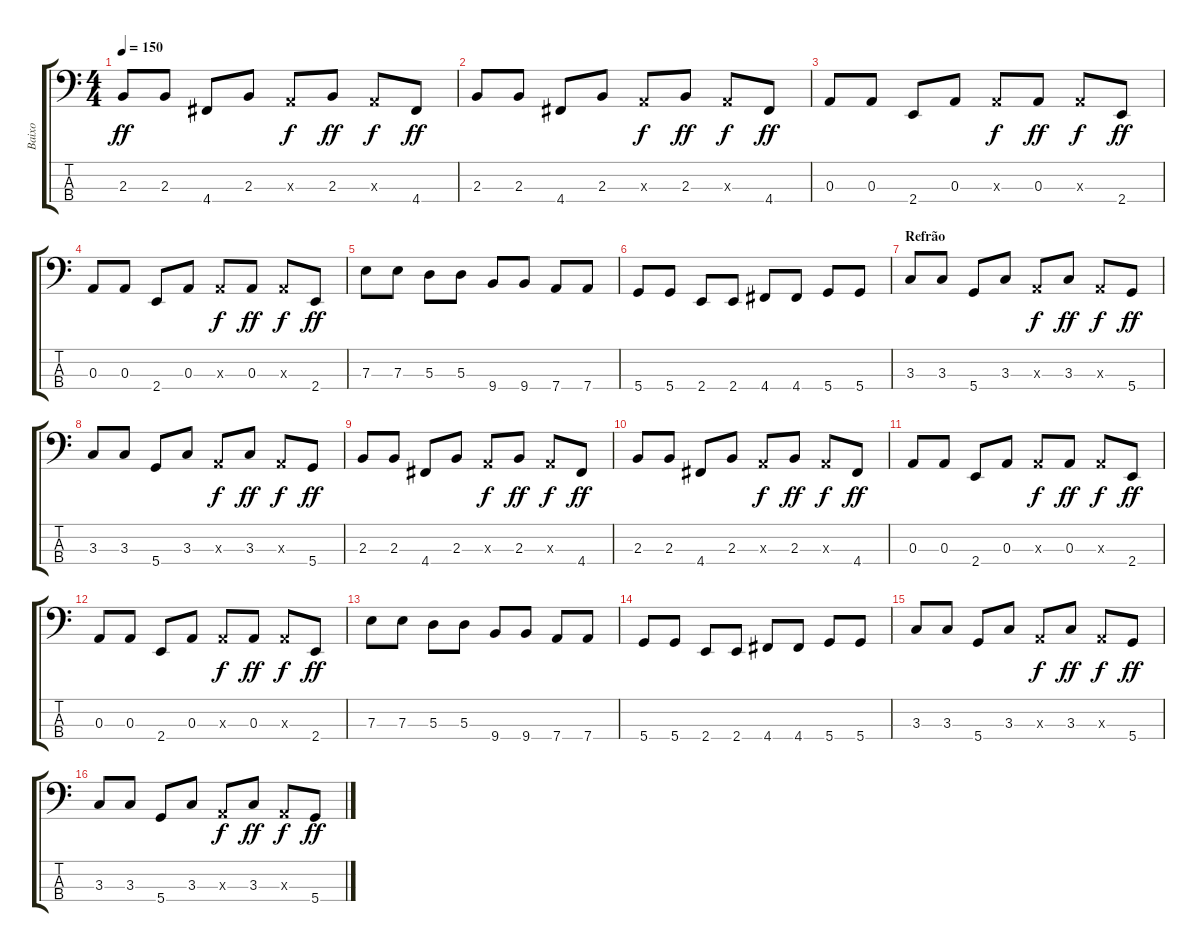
\track ("Baixo" "Baixo") {instrument electricbassfinger}
\staff {score tabs}
\tuning (G2 D2 A1 D1) {hide}
\ts (4 4)
\tempo 150
\clef f4
\ks c
2.3.8{dy ff} 2.3.8 4.4.8 2.3.8 0.3{x}.8{dy f} 2.3.8{dy ff} 0.3{x}.8{dy f} 4.4.8{dy ff} |
2.3.8 2.3.8 4.4.8 2.3.8 0.3{x}.8{dy f} 2.3.8{dy ff} 0.3{x}.8{dy f} 4.4.8{dy ff} |
0.3.8 0.3.8 2.4.8 0.3.8 0.3{x}.8{dy f} 0.3.8{dy ff} 0.3{x}.8{dy f} 2.4.8{dy ff} |
0.3.8 0.3.8 2.4.8 0.3.8 0.3{x}.8{dy f} 0.3.8{dy ff} 0.3{x}.8{dy f} 2.4.8{dy ff} |
7.3.8 7.3.8 5.3.8 5.3.8 9.4.8 9.4.8 7.4.8 7.4.8 |
5.4.8 5.4.8 2.4.8 2.4.8 4.4.8 4.4.8 5.4.8 5.4.8 |
\section ("" "Refrão")
3.3.8 3.3.8 5.4.8 3.3.8 0.3{x}.8{dy f} 3.3.8{dy ff} 0.3{x}.8{dy f} 5.4.8{dy ff} |
3.3.8 3.3.8 5.4.8 3.3.8 0.3{x}.8{dy f} 3.3.8{dy ff} 0.3{x}.8{dy f} 5.4.8{dy ff} |
2.3.8 2.3.8 4.4.8 2.3.8 0.3{x}.8{dy f} 2.3.8{dy ff} 0.3{x}.8{dy f} 4.4.8{dy ff} |
2.3.8 2.3.8 4.4.8 2.3.8 0.3{x}.8{dy f} 2.3.8{dy ff} 0.3{x}.8{dy f} 4.4.8{dy ff} |
0.3.8 0.3.8 2.4.8 0.3.8 0.3{x}.8{dy f} 0.3.8{dy ff} 0.3{x}.8{dy f} 2.4.8{dy ff} |
0.3.8 0.3.8 2.4.8 0.3.8 0.3{x}.8{dy f} 0.3.8{dy ff} 0.3{x}.8{dy f} 2.4.8{dy ff} |
7.3.8 7.3.8 5.3.8 5.3.8 9.4.8 9.4.8 7.4.8 7.4.8 |
5.4.8 5.4.8 2.4.8 2.4.8 4.4.8 4.4.8 5.4.8 5.4.8 |
3.3.8 3.3.8 5.4.8 3.3.8 0.3{x}.8{dy f} 3.3.8{dy ff} 0.3{x}.8{dy f} 5.4.8{dy ff} |
3.3.8 3.3.8 5.4.8 3.3.8 0.3{x}.8{dy f} 3.3.8{dy ff} 0.3{x}.8{dy f} 5.4.8{dy ff}
